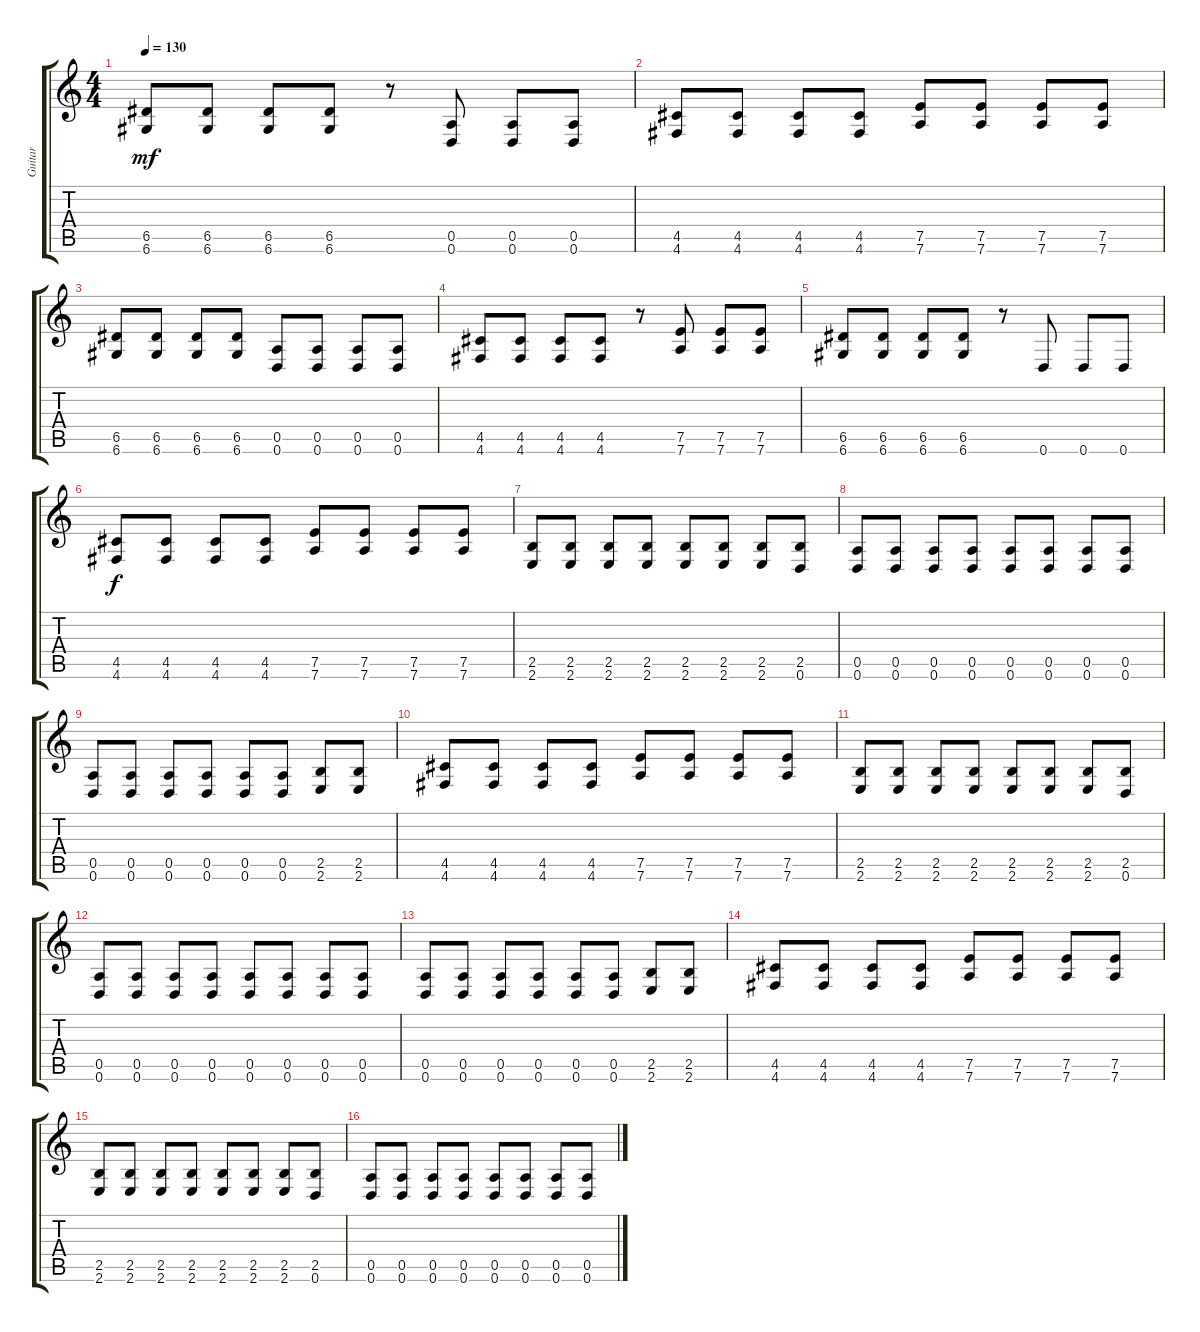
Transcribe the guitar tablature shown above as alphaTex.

\track ("Guitar" "Guitar") {instrument distortionguitar}
\staff {score tabs}
\tuning (E4 B3 G3 D3 A2 D2) {hide}
\ts (4 4)
\tempo 130
\clef g2
\ks c
(6.5 6.6).8{dy mf} (6.5 6.6).8 (6.5 6.6).8 (6.5 6.6).8 r.8 (0.5 0.6).8 (0.5 0.6).8 (0.5 0.6).8 |
(4.5 4.6).8 (4.5 4.6).8 (4.5 4.6).8 (4.5 4.6).8 (7.5 7.6).8 (7.5 7.6).8 (7.5 7.6).8 (7.5 7.6).8 |
(6.5 6.6).8 (6.5 6.6).8 (6.5 6.6).8 (6.5 6.6).8 (0.5 0.6).8 (0.5 0.6).8 (0.5 0.6).8 (0.5 0.6).8 |
(4.5 4.6).8 (4.5 4.6).8 (4.5 4.6).8 (4.5 4.6).8 r.8 (7.5 7.6).8 (7.5 7.6).8 (7.5 7.6).8 |
(6.5 6.6).8 (6.5 6.6).8 (6.5 6.6).8 (6.5 6.6).8 r.8 0.6.8 0.6.8 0.6.8 |
(4.5 4.6).8{dy f} (4.5 4.6).8 (4.5 4.6).8 (4.5 4.6).8 (7.5 7.6).8 (7.5 7.6).8 (7.5 7.6).8 (7.5 7.6).8 |
(2.5 2.6).8 (2.5 2.6).8 (2.5 2.6).8 (2.5 2.6).8 (2.5 2.6).8 (2.5 2.6).8 (2.5 2.6).8 (2.5 0.6).8 |
(0.5 0.6).8 (0.5 0.6).8 (0.5 0.6).8 (0.5 0.6).8 (0.5 0.6).8 (0.5 0.6).8 (0.5 0.6).8 (0.5 0.6).8 |
(0.5 0.6).8 (0.5 0.6).8 (0.5 0.6).8 (0.5 0.6).8 (0.5 0.6).8 (0.5 0.6).8 (2.5 2.6).8 (2.5 2.6).8 |
(4.5 4.6).8 (4.5 4.6).8 (4.5 4.6).8 (4.5 4.6).8 (7.5 7.6).8 (7.5 7.6).8 (7.5 7.6).8 (7.5 7.6).8 |
(2.5 2.6).8 (2.5 2.6).8 (2.5 2.6).8 (2.5 2.6).8 (2.5 2.6).8 (2.5 2.6).8 (2.5 2.6).8 (2.5 0.6).8 |
(0.5 0.6).8 (0.5 0.6).8 (0.5 0.6).8 (0.5 0.6).8 (0.5 0.6).8 (0.5 0.6).8 (0.5 0.6).8 (0.5 0.6).8 |
(0.5 0.6).8 (0.5 0.6).8 (0.5 0.6).8 (0.5 0.6).8 (0.5 0.6).8 (0.5 0.6).8 (2.5 2.6).8 (2.5 2.6).8 |
(4.5 4.6).8 (4.5 4.6).8 (4.5 4.6).8 (4.5 4.6).8 (7.5 7.6).8 (7.5 7.6).8 (7.5 7.6).8 (7.5 7.6).8 |
(2.5 2.6).8 (2.5 2.6).8 (2.5 2.6).8 (2.5 2.6).8 (2.5 2.6).8 (2.5 2.6).8 (2.5 2.6).8 (2.5 0.6).8 |
(0.5 0.6).8 (0.5 0.6).8 (0.5 0.6).8 (0.5 0.6).8 (0.5 0.6).8 (0.5 0.6).8 (0.5 0.6).8 (0.5 0.6).8
